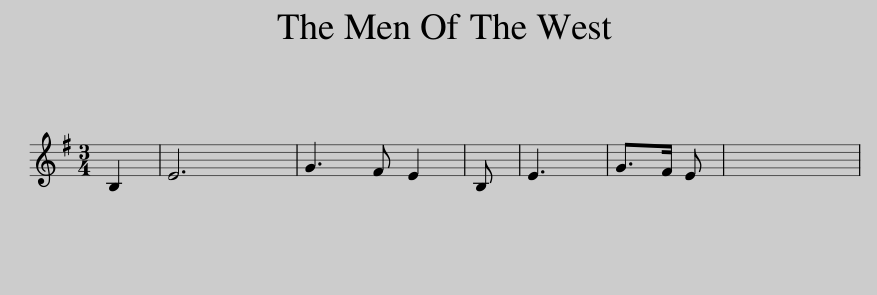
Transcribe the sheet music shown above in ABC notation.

X:1
L:1/8
M:3/4
I:linebreak $
K:G
V:1 treble
V:1
 B,2 | E6 | G3 F E2 | B, | E3 | %5
 G>F E | x6 | %7
